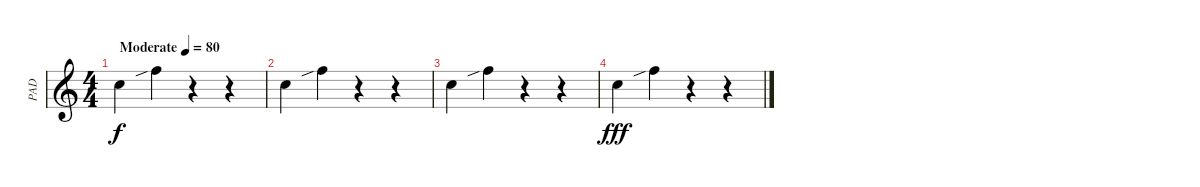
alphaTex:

\track ("PAD" "PAD") {instrument pad2warm}
\staff {score}
\tuning (Eb4 Bb3 Gb3 Db3 Ab2 Eb2) {hide}
\ts (4 4)
\tempo (80 "Moderate")
\clef g2
\ks c
18.3.4{dy f instrument pad2warm} 19.2{sib}.4 r.4 r.4 |
18.3.4 19.2{sib}.4 r.4 r.4 |
18.3.4 19.2{sib}.4 r.4 r.4 |
18.3.4{dy fff} 19.2{sib}.4 r.4 r.4
